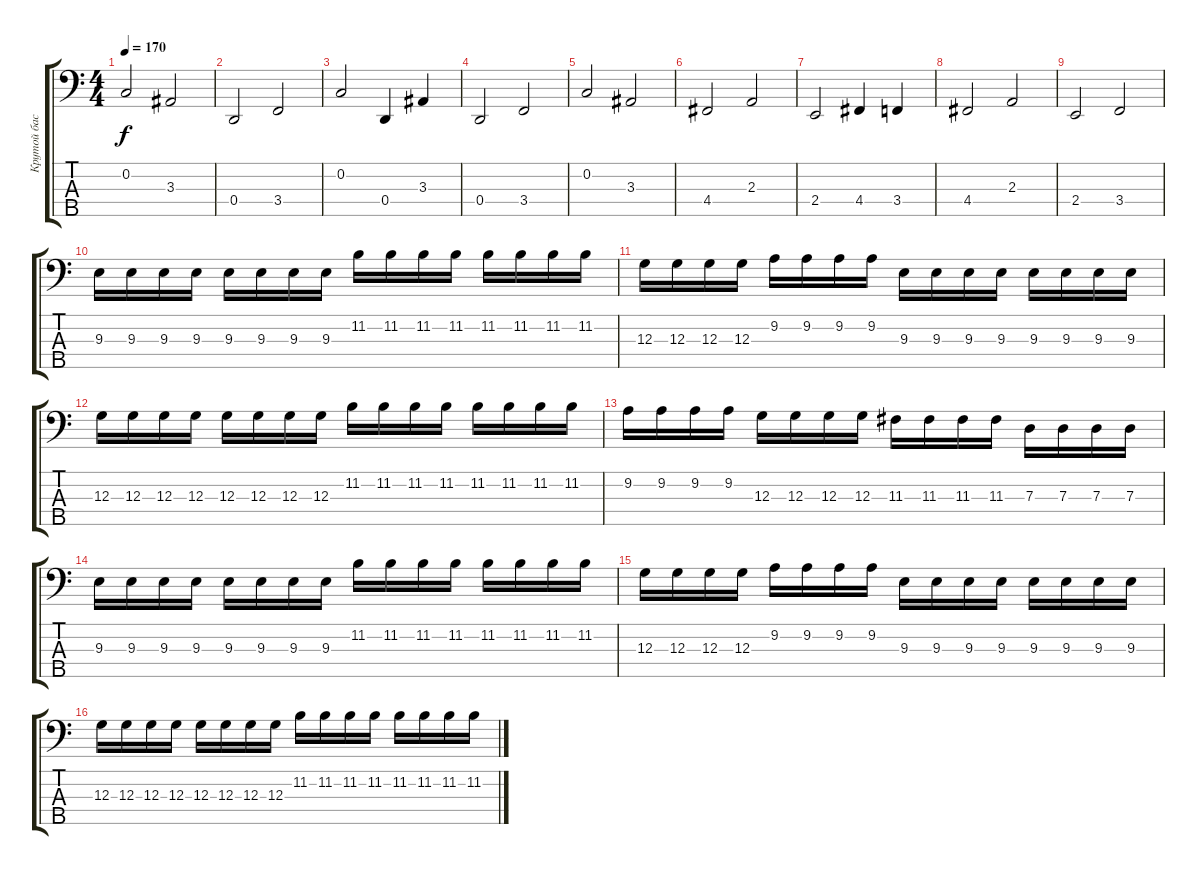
\track ("Крутой бас" "Крутой бас") {instrument electricbassfinger}
\staff {score tabs}
\tuning (F2 C2 G1 D1 A0) {hide}
\ts (4 4)
\tempo 170
\clef f4
\ks c
0.2.2{dy f} 3.3.2 |
0.4.2 3.4.2 |
0.2.2 0.4.4 3.3.4 |
0.4.2 3.4.2 |
0.2.2 3.3.2 |
4.4.2 2.3.2 |
2.4.2 4.4.4 3.4.4 |
4.4.2 2.3.2 |
2.4.2 3.4.2 |
9.3.16 9.3.16 9.3.16 9.3.16 9.3.16 9.3.16 9.3.16 9.3.16 11.2.16 11.2.16 11.2.16 11.2.16 11.2.16 11.2.16 11.2.16 11.2.16 |
12.3.16 12.3.16 12.3.16 12.3.16 9.2.16 9.2.16 9.2.16 9.2.16 9.3.16 9.3.16 9.3.16 9.3.16 9.3.16 9.3.16 9.3.16 9.3.16 |
12.3.16 12.3.16 12.3.16 12.3.16 12.3.16 12.3.16 12.3.16 12.3.16 11.2.16 11.2.16 11.2.16 11.2.16 11.2.16 11.2.16 11.2.16 11.2.16 |
9.2.16 9.2.16 9.2.16 9.2.16 12.3.16 12.3.16 12.3.16 12.3.16 11.3.16 11.3.16 11.3.16 11.3.16 7.3.16 7.3.16 7.3.16 7.3.16 |
9.3.16 9.3.16 9.3.16 9.3.16 9.3.16 9.3.16 9.3.16 9.3.16 11.2.16 11.2.16 11.2.16 11.2.16 11.2.16 11.2.16 11.2.16 11.2.16 |
12.3.16 12.3.16 12.3.16 12.3.16 9.2.16 9.2.16 9.2.16 9.2.16 9.3.16 9.3.16 9.3.16 9.3.16 9.3.16 9.3.16 9.3.16 9.3.16 |
12.3.16 12.3.16 12.3.16 12.3.16 12.3.16 12.3.16 12.3.16 12.3.16 11.2.16 11.2.16 11.2.16 11.2.16 11.2.16 11.2.16 11.2.16 11.2.16
